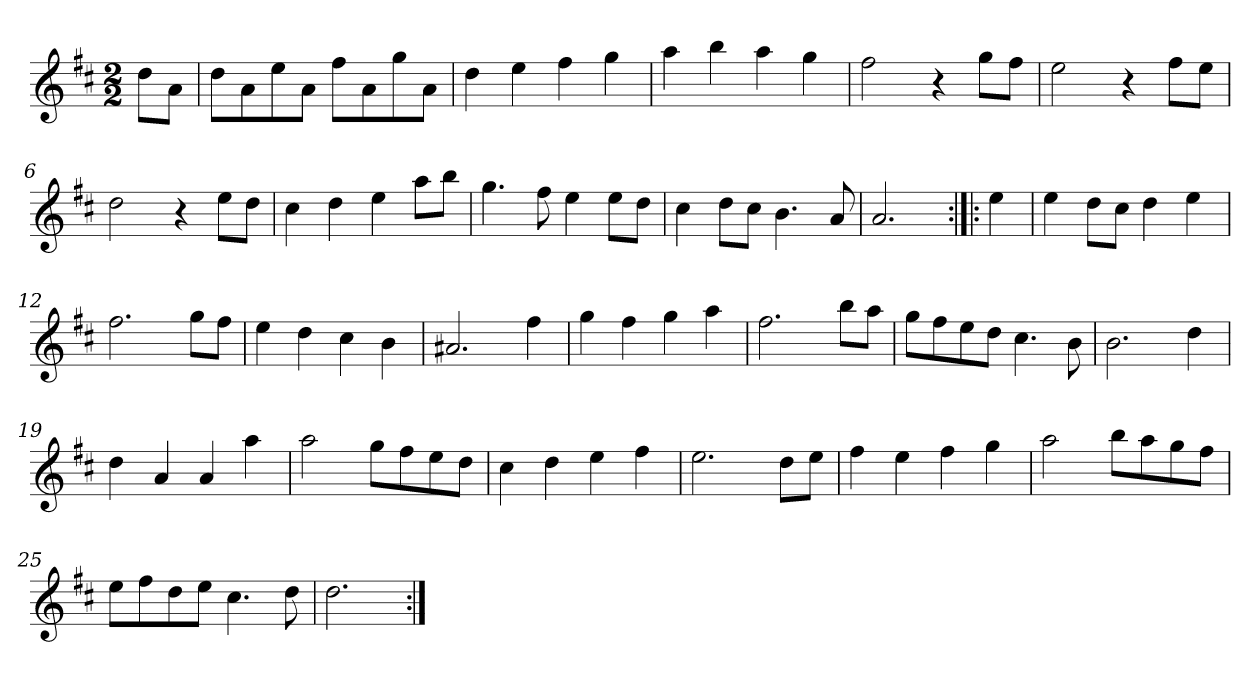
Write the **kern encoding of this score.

**kern
*part1
*staff1
*clefG2
*k[f#c#]
*D:
*M2/2
*MM120
=
8dd\L
8a\J
=1
8dd\L
8a\
8ee\
8a\J
8ff#\L
8a\
8gg\
8a\J
=2
4dd
4ee
4ff#
4gg
=3
4aa
4bb
4aa
4gg
=4
2ff#
4r
8gg\L
8ff#\J
=5
2ee
4r
8ff#\L
8ee\J
=6
2dd
4r
8ee\L
8dd\J
=7
4cc#
4dd
4ee
8aa\L
8bb\J
=8
4.gg
8ff#
4ee
8ee\L
8dd\J
=9
4cc#
8dd\L
8cc#\J
4.b
8a
=10
2.a
=:|!|:
4ee
=11
4ee
8dd\L
8cc#\J
4dd
4ee
=12
2.ff#
8gg\L
8ff#\J
=13
4ee
4dd
4cc#
4b
=14
2.a#X
4ff#
=15
4gg
4ff#
4gg
4aa
=16
2.ff#
8bb\L
8aa\J
=17
8gg\L
8ff#\
8ee\
8dd\J
4.cc#
8b
=18
2.b
4dd
=19
4dd
4a
4a
4aa
=20
2aa
8gg\L
8ff#\
8ee\
8dd\J
=21
4cc#
4dd
4ee
4ff#
=22
2.ee
8dd\L
8ee\J
=23
4ff#
4ee
4ff#
4gg
=24
2aa
8bb\L
8aa\
8gg\
8ff#\J
=25
8ee\L
8ff#\
8dd\
8ee\J
4.cc#
8dd
=26
2.dd
=:|!
*-
